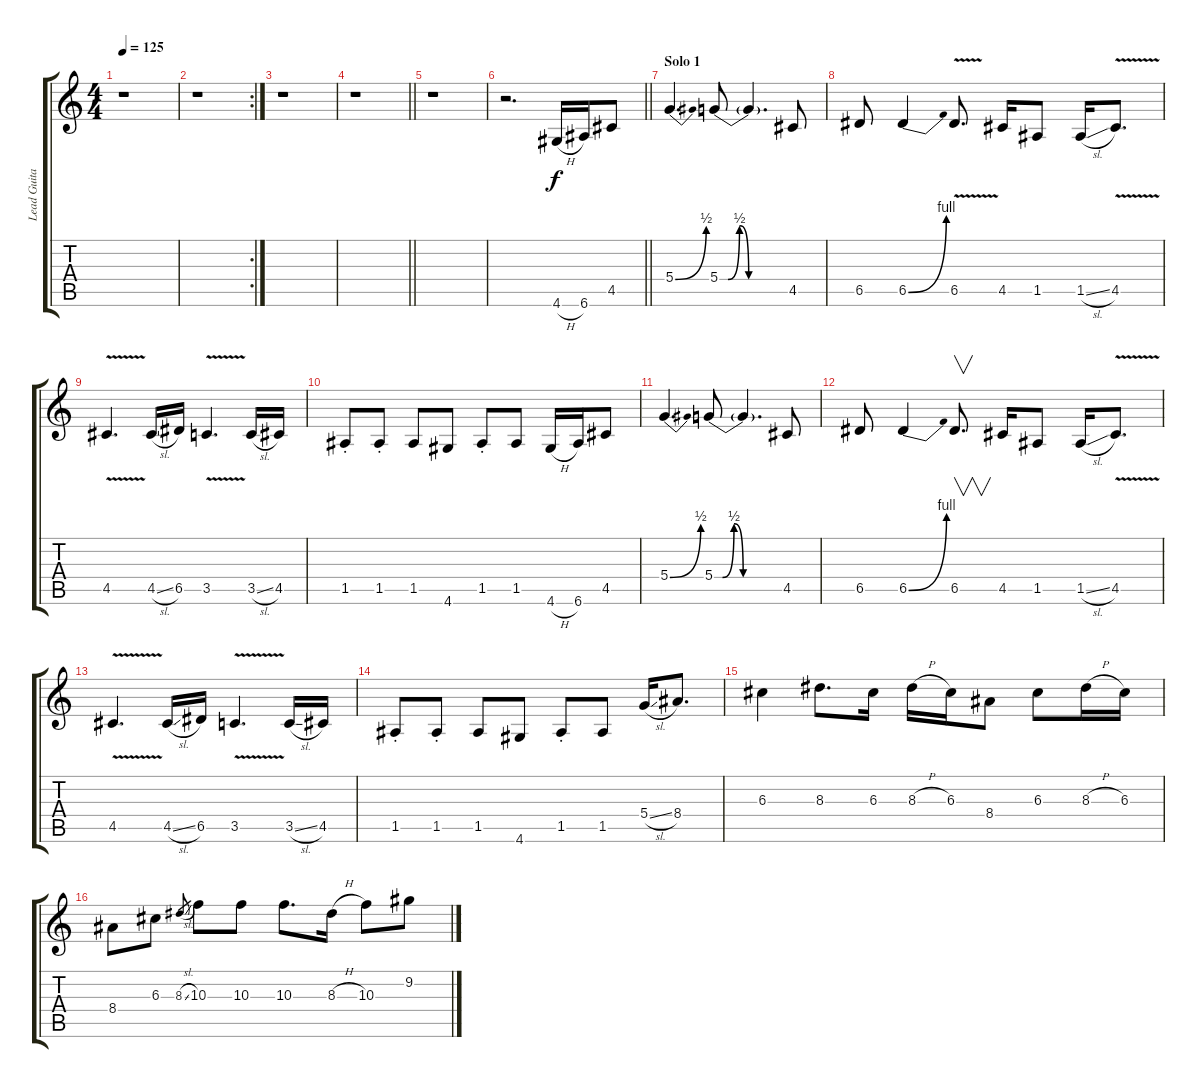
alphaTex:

\track ("Lead Guitar" "Lead Guita") {instrument distortionguitar}
\staff {score tabs}
\tuning (E4 B3 G3 D3 A2 E2) {hide}
\ts (4 4)
\tempo 125
\clef g2
\ks c
r.1{dy f} |
\rc 2
r.1 |
r.1 |
\barLineRight lightlight
r.1 |
r.1 |
\barLineRight lightlight
r.2{d} 4.6{h}.16 6.6.16 4.5.8 |
\section ("" "Solo 1")
5.4{be (bend 0 0 60 2)}.4{d} 5.4{be (custom 0 0 7 0 17 2 25 0 30 0 60 0)}.8 5.4{t}.4{d} 4.5.8 |
6.5.8 6.5{be (bend 0 0 60 4)}.4 6.5{v}.8{d} 4.5.16 1.5.8 1.5{sl}.16 4.5{v}.8{d} |
4.5{v}.4{d} 4.5{sl}.16 6.5.16 3.5{v}.4{d} 3.5{sl}.16 4.5.16 |
1.5{st}.8 1.5{st}.8 1.5.8 4.6.8 1.5{st}.8 1.5.8 4.6{h}.16 6.6.16 4.5.8 |
5.4{be (bend 0 0 60 2)}.4{d} 5.4{be (custom 0 0 7 0 17 2 25 0 30 0 60 0)}.8 5.4{t}.4{d} 4.5.8 |
6.5.8 6.5{be (bend 0 0 60 4)}.4 6.5.8{v d} 4.5.16 1.5.8 1.5{sl}.16 4.5{v}.8{d} |
4.5{v}.4{d} 4.5{sl}.16 6.5.16 3.5{v}.4{d} 3.5{sl}.16 4.5.16 |
1.5{st}.8 1.5{st}.8 1.5.8 4.6.8 1.5{st}.8 1.5.8 5.4{sl}.16 8.4.8{d} |
6.3.4 8.3.8{d} 6.3.16 8.3{h}.16 6.3.16 8.4.8 6.3.8 8.3{h}.16 6.3.16 |
8.4.8 6.3.8 8.3{sl}.8{gr} 10.3.8 10.3.8 10.3.8{d} 8.3{h}.16 10.3.8 9.2.8
